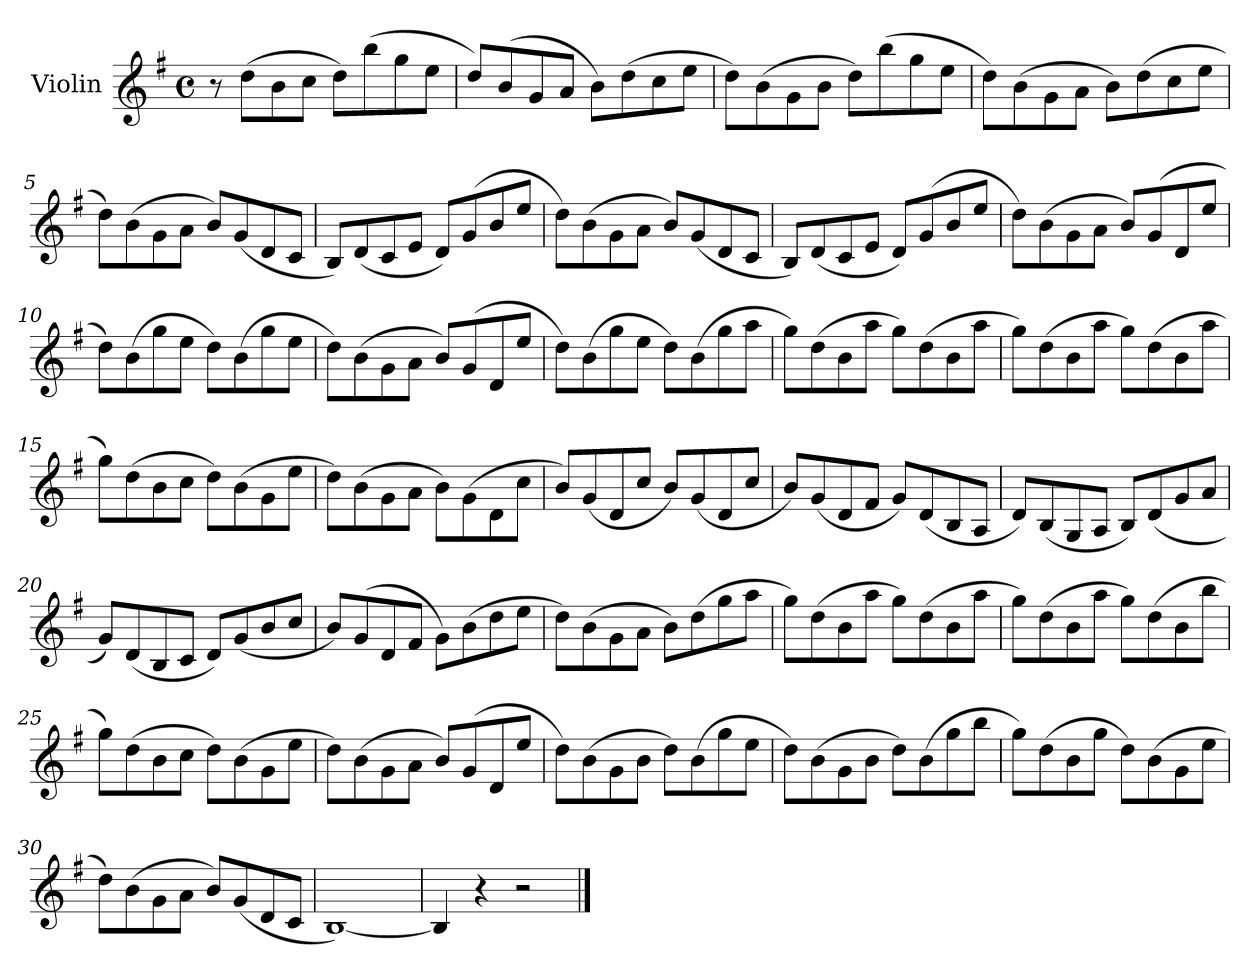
**kern
*part1
*staff1
*I"Violin
*I'Vln.
*clefG2
*k[f#]
*M4/4
*met(c)
*MM100
=1
8r
(<8dd\L
8b\
8cc\J
8dd\L)
(<8bb\
8gg\
8ee\J
=2
8dd/L)
(<8b/
8g/
8a/J
8b\L)
(<8dd\
8cc\
8ee\J
=3
8dd\L)
(<8b\
8g\
8b\J
8dd\L)
(>8bb\
8gg\
8ee\J
!!LO:LB:g=z
=4
8dd\L)
(>8b\
8g\
8a\J
8b\L)
(>8dd\
8cc\
8ee\J
=5
8dd\L)
(<8b\
8g\
8a\J
8b/L)
(<8g/
8d/
8c/J
=6
8B/L)
(<8d/
8c/
8e/J
8d/L)
(<8g/
8b/
8ee/J
!!LO:LB:g=z
=7
8dd\L)
(>8b\
8g\
8a\J
8b/L)
(<8g/
8d/
8c/J
=8
8B/L)
(<8d/
8c/
8e/J
8d/L)
(<8g/
8b/
8ee/J
=9
8dd\L)
(>8b\
8g\
8a\J
8b/L)
(<8g/
8d/
8ee/J
!!LO:LB:g=z
=10
8dd\L)
(>8b\
8gg\
8ee\J
8dd\L)
(>8b\
8gg\
8ee\J
=11
8dd\L)
(>8b\
8g\
8a\J
8b/L)
(<8g/
8d/
8ee/J
=12
8dd\L)
(>8b\
8gg\
8ee\J
8dd\L)
(>8b\
8gg\
8aa\J
!!LO:LB:g=z
=13
8gg\L)
(>8dd\
8b\
8aa\J
8gg\L)
(>8dd\
8b\
8aa\J
=14
8gg\L)
(>8dd\
8b\
8aa\J
8gg\L)
(>8dd\
8b\
8aa\J
=15
8gg\L)
(>8dd\
8b\
8cc\J
8dd\L)
(>8b\
8g\
8ee\J
!!LO:LB:g=z
=16
8dd\L)
(>8b\
8g\
8a\J
8b\L)
(>8g\
8d\
8cc\J
=17
8b/L)
(<8g/
8d/
8cc/J
8b/L)
(<8g/
8d/
8cc/J
=18
8b/L)
(<8g/
8d/
8f#/J
8g/L)
(<8d/
8B/
8A/J
!!LO:LB:g=z
=19
8d/L)
(<8B/
8G/
8A/J
8B/L)
(<8d/
8g/
8a/J
=20
8g/L)
(<8d/
8B/
8c/J
8d/L)
(<8g/
8b/
8cc/J
=21
8b/L)
(<8g/
8d/
8f#/J
8g\L)
(>8b\
8dd\
8ee\J
!!LO:LB:g=z
=22
8dd\L)
(>8b\
8g\
8a\J
8b\L)
(>8dd\
8gg\
8aa\J
=23
8gg\L)
(>8dd\
8b\
8aa\J
8gg\L)
(>8dd\
8b\
8aa\J
=24
8gg\L)
(>8dd\
8b\
8aa\J
8gg\L)
(>8dd\
8b\
8bb\J
!!LO:LB:g=z
=25
8gg\L)
(>8dd\
8b\
8cc\J
8dd\L)
(>8b\
8g\
8ee\J
=26
8dd\L)
(>8b\
8g\
8a\J
8b/L)
(<8g/
8d/
8ee/J
=27
8dd\L)
(>8b\
8g\
8b\J
8dd\L)
(>8b\
8gg\
8ee\J
!!LO:LB:g=z
=28
8dd\L)
(<8b\
8g\
8b\J
8dd\L)
(<8b\
8gg\
8bb\J
=29
8gg\L)
(<8dd\
8b\
8gg\J
8dd\L)
(>8b\
8g\
8ee\J
=30
8dd\L)
(>8b\
8g\
8a\J
8b/L)
(<8g/
8d/
8c/J
=31
[1B)
=32
4B/]
4r
2r
==
*-
